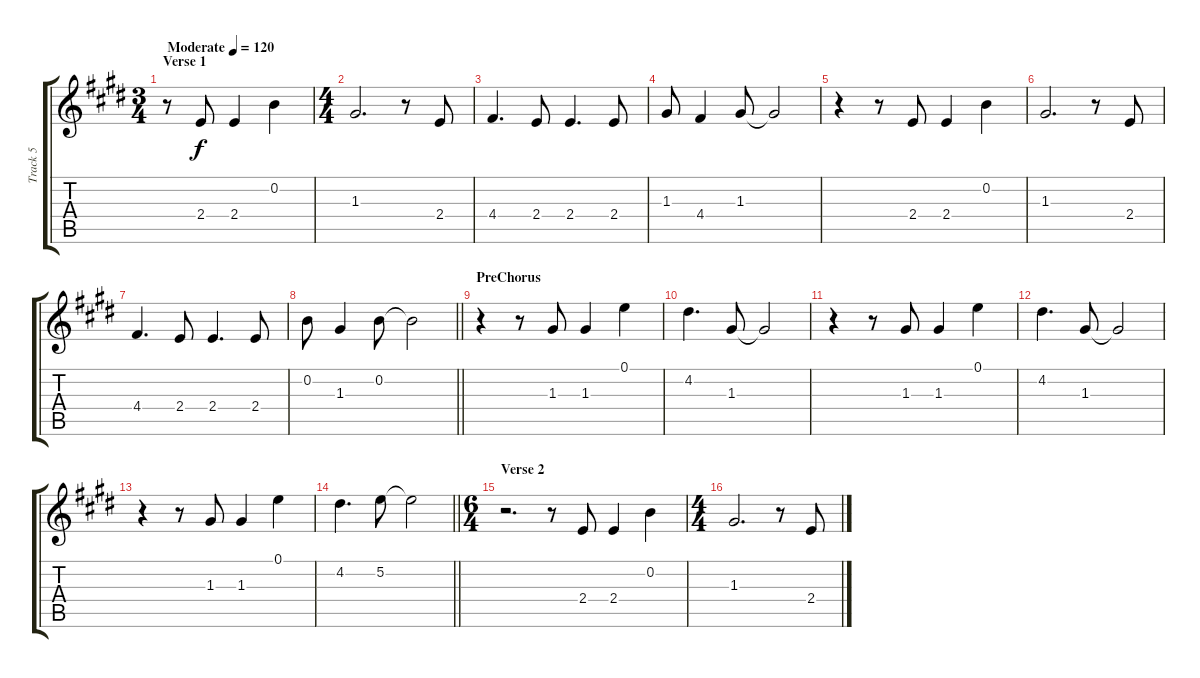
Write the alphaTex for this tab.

\track ("Track 5" "Track 5") {instrument acousticguitarsteel}
\staff {score tabs}
\tuning (E4 B3 G3 D3 A2 E2) {hide}
\ts (3 4)
\section ("" "Verse 1")
\tempo (120 "Moderate")
\clef g2
\ks e
r.8{dy f instrument acousticguitarsteel} 2.4.8 2.4.4 0.2.4 |
\ts (4 4)
1.3.2{d} r.8 2.4.8 |
4.4.4{d} 2.4.8 2.4.4{d} 2.4.8 |
1.3.8 4.4.4 1.3.8 1.3{t}.2 |
r.4 r.8 2.4.8 2.4.4 0.2.4 |
1.3.2{d} r.8 2.4.8 |
4.4.4{d} 2.4.8 2.4.4{d} 2.4.8 |
\barLineRight lightlight
0.2.8 1.3.4 0.2.8 0.2{t}.2 |
\section ("" "PreChorus")
r.4 r.8 1.3.8 1.3.4 0.1.4 |
4.2.4{d} 1.3.8 1.3{t}.2 |
r.4 r.8 1.3.8 1.3.4 0.1.4 |
4.2.4{d} 1.3.8 1.3{t}.2 |
r.4 r.8 1.3.8 1.3.4 0.1.4 |
\barLineRight lightlight
4.2.4{d} 5.2.8 5.2{t}.2 |
\ts (6 4)
\section ("" "Verse 2")
r.2{d} r.8 2.4.8 2.4.4 0.2.4 |
\ts (4 4)
1.3.2{d} r.8 2.4.8
